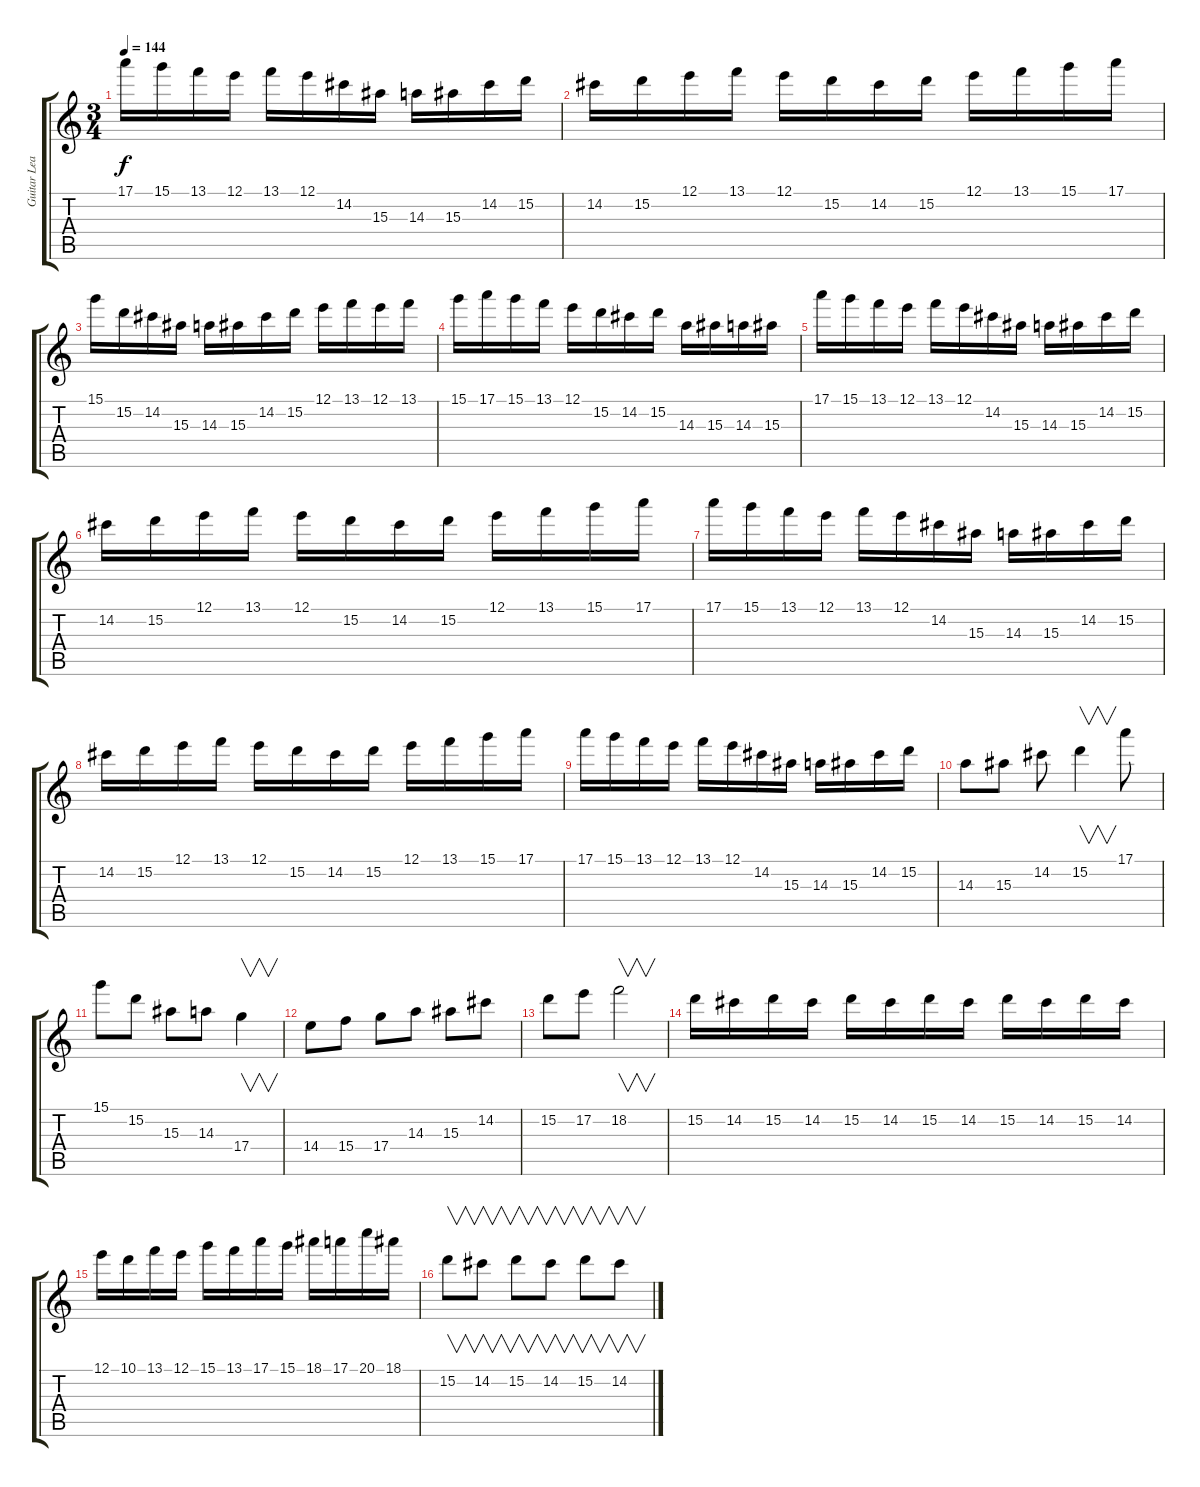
\track ("Guitar Lead" "Guitar Lea") {instrument distortionguitar}
\staff {score tabs}
\tuning (E4 B3 G3 D3 A2 E2) {hide}
\ts (3 4)
\tempo 144
\clef g2
\ks c
17.1.16{dy f} 15.1.16 13.1.16 12.1.16 13.1.16 12.1.16 14.2.16 15.3.16 14.3.16 15.3.16 14.2.16 15.2.16 |
14.2.16 15.2.16 12.1.16 13.1.16 12.1.16 15.2.16 14.2.16 15.2.16 12.1.16 13.1.16 15.1.16 17.1.16 |
15.1.16 15.2.16 14.2.16 15.3.16 14.3.16 15.3.16 14.2.16 15.2.16 12.1.16 13.1.16 12.1.16 13.1.16 |
15.1.16 17.1.16 15.1.16 13.1.16 12.1.16 15.2.16 14.2.16 15.2.16 14.3.16 15.3.16 14.3.16 15.3.16 |
17.1.16 15.1.16 13.1.16 12.1.16 13.1.16 12.1.16 14.2.16 15.3.16 14.3.16 15.3.16 14.2.16 15.2.16 |
14.2.16 15.2.16 12.1.16 13.1.16 12.1.16 15.2.16 14.2.16 15.2.16 12.1.16 13.1.16 15.1.16 17.1.16 |
17.1.16 15.1.16 13.1.16 12.1.16 13.1.16 12.1.16 14.2.16 15.3.16 14.3.16 15.3.16 14.2.16 15.2.16 |
14.2.16 15.2.16 12.1.16 13.1.16 12.1.16 15.2.16 14.2.16 15.2.16 12.1.16 13.1.16 15.1.16 17.1.16 |
17.1.16 15.1.16 13.1.16 12.1.16 13.1.16 12.1.16 14.2.16 15.3.16 14.3.16 15.3.16 14.2.16 15.2.16 |
14.3.8 15.3.8 14.2.8 15.2.4{v} 17.1.8 |
15.1.8 15.2.8 15.3.8 14.3.8 17.4.4{v} |
14.4.8 15.4.8 17.4.8 14.3.8 15.3.8 14.2.8 |
15.2.8 17.2.8 18.2.2{v} |
15.2.16 14.2.16 15.2.16 14.2.16 15.2.16 14.2.16 15.2.16 14.2.16 15.2.16 14.2.16 15.2.16 14.2.16 |
12.1.16 10.1.16 13.1.16 12.1.16 15.1.16 13.1.16 17.1.16 15.1.16 18.1.16 17.1.16 20.1.16 18.1.16 |
15.2.8{v} 14.2.8{v} 15.2.8{v} 14.2.8{v} 15.2.8{v} 14.2.8{v}
